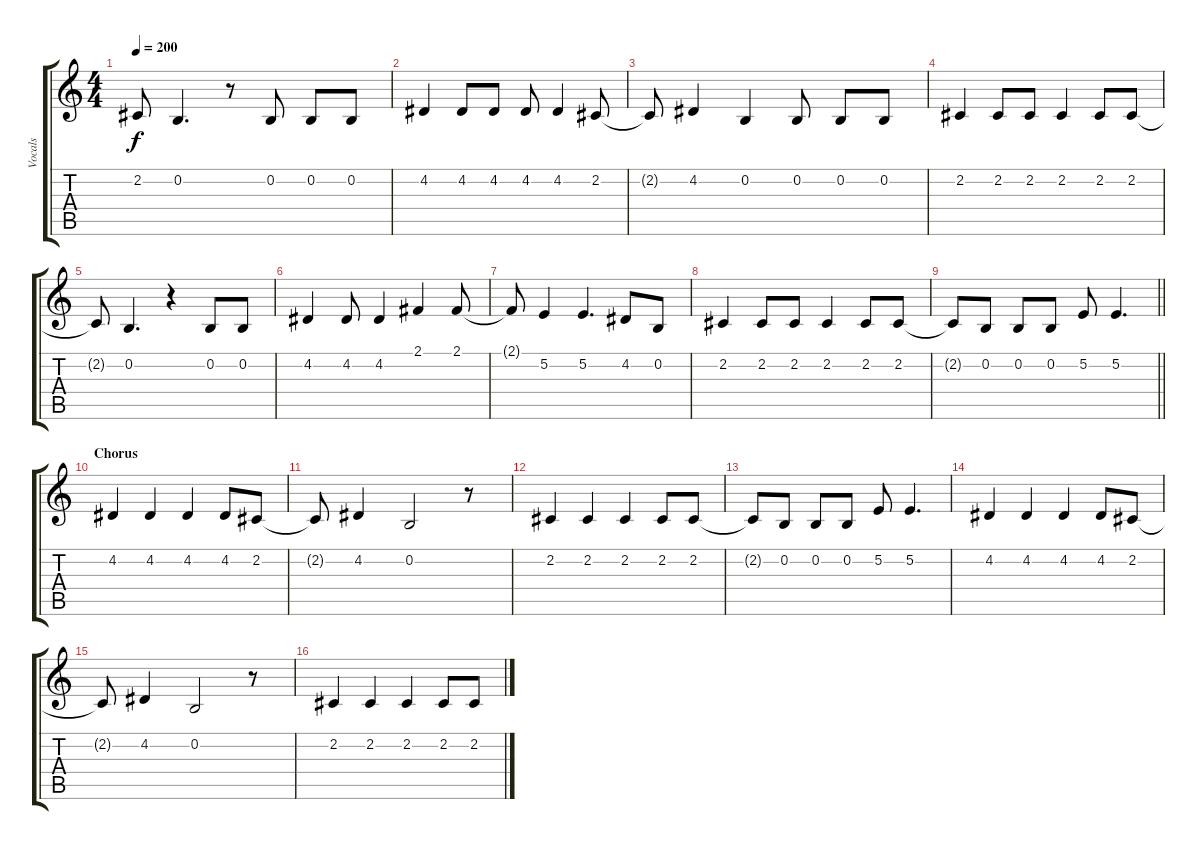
\track ("Vocals" "Vocals") {instrument altosax}
\staff {score tabs}
\tuning (E4 B3 G3 D3 A2 E2) {hide}
\ts (4 4)
\tempo 200
\clef g2
\ks c
2.2{t}.8{dy f} 0.2.4{d} r.8 0.2.8 0.2.8 0.2.8 |
4.2.4 4.2.8 4.2.8 4.2.8 4.2.4 2.2.8 |
2.2{t}.8 4.2.4 0.2.4 0.2.8 0.2.8 0.2.8 |
2.2.4 2.2.8 2.2.8 2.2.4 2.2.8 2.2.8 |
2.2{t}.8 0.2.4{d} r.4 0.2.8 0.2.8 |
4.2.4 4.2.8 4.2.4 2.1.4 2.1.8 |
2.1{t}.8 5.2.4 5.2.4{d} 4.2.8 0.2.8 |
2.2.4 2.2.8 2.2.8 2.2.4 2.2.8 2.2.8 |
\barLineRight lightlight
2.2{t}.8 0.2.8 0.2.8 0.2.8 5.2.8 5.2.4{d} |
\section ("" "Chorus")
4.2.4 4.2.4 4.2.4 4.2.8 2.2.8 |
2.2{t}.8 4.2.4 0.2.2 r.8 |
2.2.4 2.2.4 2.2.4 2.2.8 2.2.8 |
2.2{t}.8 0.2.8 0.2.8 0.2.8 5.2.8 5.2.4{d} |
4.2.4 4.2.4 4.2.4 4.2.8 2.2.8 |
2.2{t}.8 4.2.4 0.2.2 r.8 |
2.2.4 2.2.4 2.2.4 2.2.8 2.2.8
